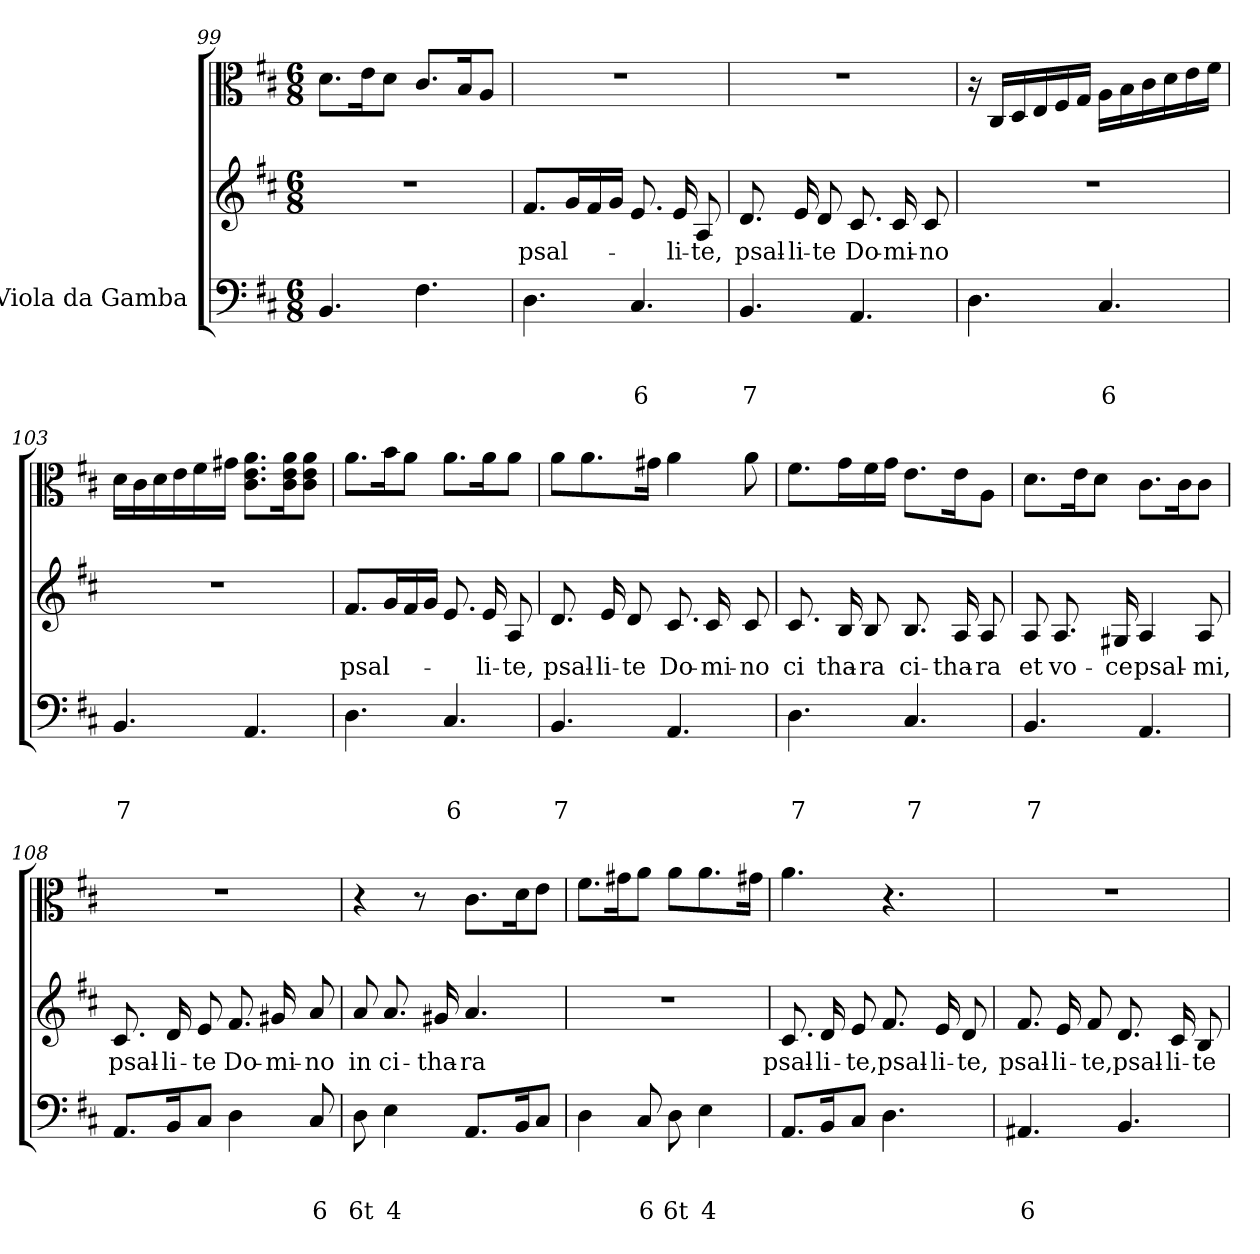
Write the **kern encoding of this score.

**kern	**text	**text	**text	**kern	**text	**kern
*part1	*part1	*part1	*part1	*part1	*part1	*part1
*staff3	*staff3	*staff3	*staff3	*staff2	*staff2	*staff1
*I"Viola da Gamba	*	*	*	*	*	*
*clefF4	*	*	*	*clefG2	*	*clefC3
*k[f#c#]	*	*	*	*k[f#c#]	*	*k[f#c#]
*D:	*	*	*	*D:	*	*D:
*M6/8	*	*	*	*M6/8	*	*M6/8
=99	=99	=99	=99	=99	=99	=99
4.BB/	.	.	.	2.r	.	8.d\L
.	.	.	.	.	.	16e\k
.	.	.	.	.	.	8d\J
4.F#\	.	.	.	.	.	8.c#/L
.	.	.	.	.	.	16B/k
.	.	.	.	.	.	8A/J
=100	=100	=100	=100	=100	=100	=100
!	!	!	!	!	!LO:LY:b	!
4.D\	.	.	.	8.f#/L	psal-	2.r
.	.	.	.	16g/L	.	.
.	.	.	.	16f#/	.	.
.	.	.	.	16g/JJ	.	.
!	!	!	!LO:LY:b	!	!	!
4.C#/	.	.	6	8.e/	.	.
!	!	!	!	!	!LO:LY:b	!
.	.	.	.	16e/	-li-	.
!	!	!	!	!	!LO:LY:b	!
.	.	.	.	8A/	-te,	.
=101	=101	=101	=101	=101	=101	=101
!	!	!	!LO:LY:b	!	!LO:LY:b	!
*^	*	*	*	*	*	*
4.BB/	8ryy	.	.	7	8.d/	psal-	2.r
.	8ryy	.	.	.	.	.	.
!	!	!	!	!	!	!LO:LY:b	!
.	.	.	.	.	16e/	-li-	.
!	!	!	!	!	!	!LO:LY:b	!
.	8ryy	.	.	.	8d/	-te	.
!	!	!	!	!	!	!LO:LY:b	!
4.AA/	4.ryy	.	.	.	8.c#/	Do-	.
!	!	!	!	!	!	!LO:LY:b	!
.	.	.	.	.	16c#/	-mi-	.
!	!	!	!	!	!	!LO:LY:b	!
.	.	.	.	.	8c#/	-no	.
*v	*v	*	*	*	*	*	*
!!LO:PB:g=z
=102	=102	=102	=102	=102	=102	=102
4.D\	.	.	.	2.r	.	16r
.	.	.	.	.	.	16C#/LL
.	.	.	.	.	.	16D/
.	.	.	.	.	.	16E/
.	.	.	.	.	.	16F#/
.	.	.	.	.	.	16G/JJ
!	!	!	!LO:LY:b	!	!	!
4.C#/	.	.	6	.	.	16A\LL
.	.	.	.	.	.	16B\
.	.	.	.	.	.	16c#\
.	.	.	.	.	.	16d\
.	.	.	.	.	.	16e\
.	.	.	.	.	.	16f#\JJ
=103	=103	=103	=103	=103	=103	=103
!	!	!	!LO:LY:b	!	!	!
*^	*	*	*	*	*	*
4.BB/	8ryy	.	.	7	2.r	.	16d\LL
.	.	.	.	.	.	.	16c#\
.	8ryy	.	.	.	.	.	16d\
.	.	.	.	.	.	.	16e\
.	8ryy	.	.	.	.	.	16f#\
.	.	.	.	.	.	.	16g#X\JJ
4.AA/	4.ryy	.	.	.	.	.	8.c#\ 8.e\ 8.a\L
.	.	.	.	.	.	.	16c#\ 16e\ 16a\k
.	.	.	.	.	.	.	8c#\ 8e\ 8a\J
*v	*v	*	*	*	*	*	*
=104	=104	=104	=104	=104	=104	=104
!	!	!	!	!	!LO:LY:b	!
4.D\	.	.	.	8.f#/L	psal-	8.a\L
.	.	.	.	16g/L	.	16b\k
.	.	.	.	16f#/	.	8a\J
.	.	.	.	16g/JJ	.	.
!	!	!	!LO:LY:b	!	!	!
4.C#/	.	.	6	8.e/	.	8.a\L
!	!	!	!	!	!LO:LY:b	!
.	.	.	.	16e/	-li-	16a\k
!	!	!	!	!	!LO:LY:b	!
.	.	.	.	8A/	-te,	8a\J
=105	=105	=105	=105	=105	=105	=105
!	!	!	!LO:LY:b	!	!LO:LY:b	!
*^	*	*	*	*	*	*
4.BB/	8ryy	.	.	7	8.d/	psal-	8a\L
.	8ryy	.	.	.	.	.	8.a\
!	!	!	!	!	!	!LO:LY:b	!
.	.	.	.	.	16e/	-li-	.
!	!	!	!	!	!	!LO:LY:b	!
.	8ryy	.	.	.	8d/	-te	.
.	.	.	.	.	.	.	16g#X\Jk
!	!	!	!	!	!	!LO:LY:b	!
4.AA/	4.ryy	.	.	.	8.c#/	Do-	4a\
!	!	!	!	!	!	!LO:LY:b	!
.	.	.	.	.	16c#/	-mi-	.
!	!	!	!	!	!	!LO:LY:b	!
.	.	.	.	.	8c#/	-no	8a\
!!LO:LB:g=z
=106	=106	=106	=106	=106	=106	=106	=106
!	!	!	!	!LO:LY:b	!	!LO:LY:b	!
4.D\	8ryy	.	.	7	8.c#/	ci	8.f#\L
.	8ryy	.	.	.	.	.	.
!	!	!	!	!	!	!LO:LY:b	!
.	.	.	.	.	16B/	tha-	16g\L
!	!	!	!	!	!	!LO:LY:b	!
.	8ryy	.	.	.	8B/	-ra	16f#\
.	.	.	.	.	.	.	16g\JJ
!	!	!	!	!LO:LY:b	!	!LO:LY:b	!
4.C#/	8ryy	.	.	7	8.B/	ci-	8.e\L
.	8ryy	.	.	.	.	.	.
!	!	!	!	!	!	!LO:LY:b	!
.	.	.	.	.	16A/	-tha-	16e\k
!	!	!	!	!	!	!LO:LY:b	!
.	8ryy	.	.	.	8A/	-ra	8A\J
=107	=107	=107	=107	=107	=107	=107	=107
!	!	!	!	!LO:LY:b	!	!LO:LY:b	!
4.BB/	8ryy	.	.	7	8A/	et	8.d\L
!	!	!	!	!	!	!LO:LY:b	!
.	8ryy	.	.	.	8.A/	vo-	.
.	.	.	.	.	.	.	16e\k
.	8ryy	.	.	.	.	.	8d\J
!	!	!	!	!	!	!LO:LY:b	!
.	.	.	.	.	16G#X/	-ce	.
!	!	!	!	!	!	!LO:LY:b	!
4.AA/	4ryy	.	.	.	4A/	psal-	8.c#\L
.	.	.	.	.	.	.	16c#\k
!	!	!	!	!	!	!LO:LY:b	!
.	8ryy	.	.	.	8A/	-mi,	8c#\J
=108	=108	=108	=108	=108	=108	=108	=108
!	!	!	!	!	!	!LO:LY:b	!
*v	*v	*	*	*	*	*	*
8.AA/L	.	.	.	8.c#/	psal-	2.r
!	!	!	!	!	!LO:LY:b	!
16BB/k	.	.	.	16d/	-li-	.
!	!	!	!	!	!LO:LY:b	!
8C#/J	.	.	.	8e/	-te	.
!	!	!	!	!	!LO:LY:b	!
4D\	.	.	.	8.f#/	Do-	.
!	!	!	!	!	!LO:LY:b	!
.	.	.	.	16g#X/	-mi-	.
!	!	!	!LO:LY:b	!	!LO:LY:b	!
8C#/	.	.	6	8a/	-no	.
=109	=109	=109	=109	=109	=109	=109
!	!	!	!LO:LY:b	!	!LO:LY:b	!
*^	*	*	*	*	*	*
8D\	8ryy	.	.	6t	8a/	in	4r
!	!	!	!	!LO:LY:b	!	!LO:LY:b	!
4E\	8ryy	.	.	4	8.a/	ci-	.
.	8ryy	.	.	.	.	.	8r
!	!	!	!	!	!	!LO:LY:b	!
.	.	.	.	.	16g#X/	-tha-	.
!	!	!	!	!	!	!LO:LY:b	!
8.AA/L	8ryy	.	.	.	4.a/	-ra	8.c#\L
.	8ryy	.	.	.	.	.	.
16BB/k	.	.	.	.	.	.	16d\k
8C#/J	8ryy	.	.	.	.	.	8e\J
=110	=110	=110	=110	=110	=110	=110	=110
4D\	4.ryy	.	.	.	2.r	.	8.f#\L
.	.	.	.	.	.	.	16g#X\k
!	!	!	!	!LO:LY:b	!	!	!
8C#/	.	.	.	6	.	.	8a\J
!	!	!	!	!LO:LY:b	!	!	!
8D\	4ryy	.	.	6t	.	.	8a\L
!	!	!	!	!LO:LY:b	!	!	!
4E\	.	.	.	4	.	.	8.a\
.	8ryy	.	.	.	.	.	.
.	.	.	.	.	.	.	16g#X\Jk
*v	*v	*	*	*	*	*	*
!!LO:LB:g=z
=111	=111	=111	=111	=111	=111	=111
!	!	!	!	!	!LO:LY:b	!
8.AA/L	.	.	.	8.c#/	psal-	4.a\
!	!	!	!	!	!LO:LY:b	!
16BB/k	.	.	.	16d/	-li-	.
!	!	!	!	!	!LO:LY:b	!
8C#/J	.	.	.	8e/	-te,	.
!	!	!	!	!	!LO:LY:b	!
4.D\	.	.	.	8.f#/	psal-	4.r
!	!	!	!	!	!LO:LY:b	!
.	.	.	.	16e/	-li-	.
!	!	!	!	!	!LO:LY:b	!
.	.	.	.	8d/	-te,	.
=112	=112	=112	=112	=112	=112	=112
!	!	!	!LO:LY:b	!	!LO:LY:b	!
4.AA#X/	.	.	6	8.f#/	psal-	2.r
!	!	!	!	!	!LO:LY:b	!
.	.	.	.	16e/	-li-	.
!	!	!	!	!	!LO:LY:b	!
.	.	.	.	8f#/	-te,	.
!	!	!	!	!	!LO:LY:b	!
4.BB/	.	.	.	8.d/	psal-	.
!	!	!	!	!	!LO:LY:b	!
.	.	.	.	16c#/	-li-	.
!	!	!	!	!	!LO:LY:b	!
.	.	.	.	8B/	-te	.
=	=	=	=	=	=	=
*-	*-	*-	*-	*-	*-	*-
